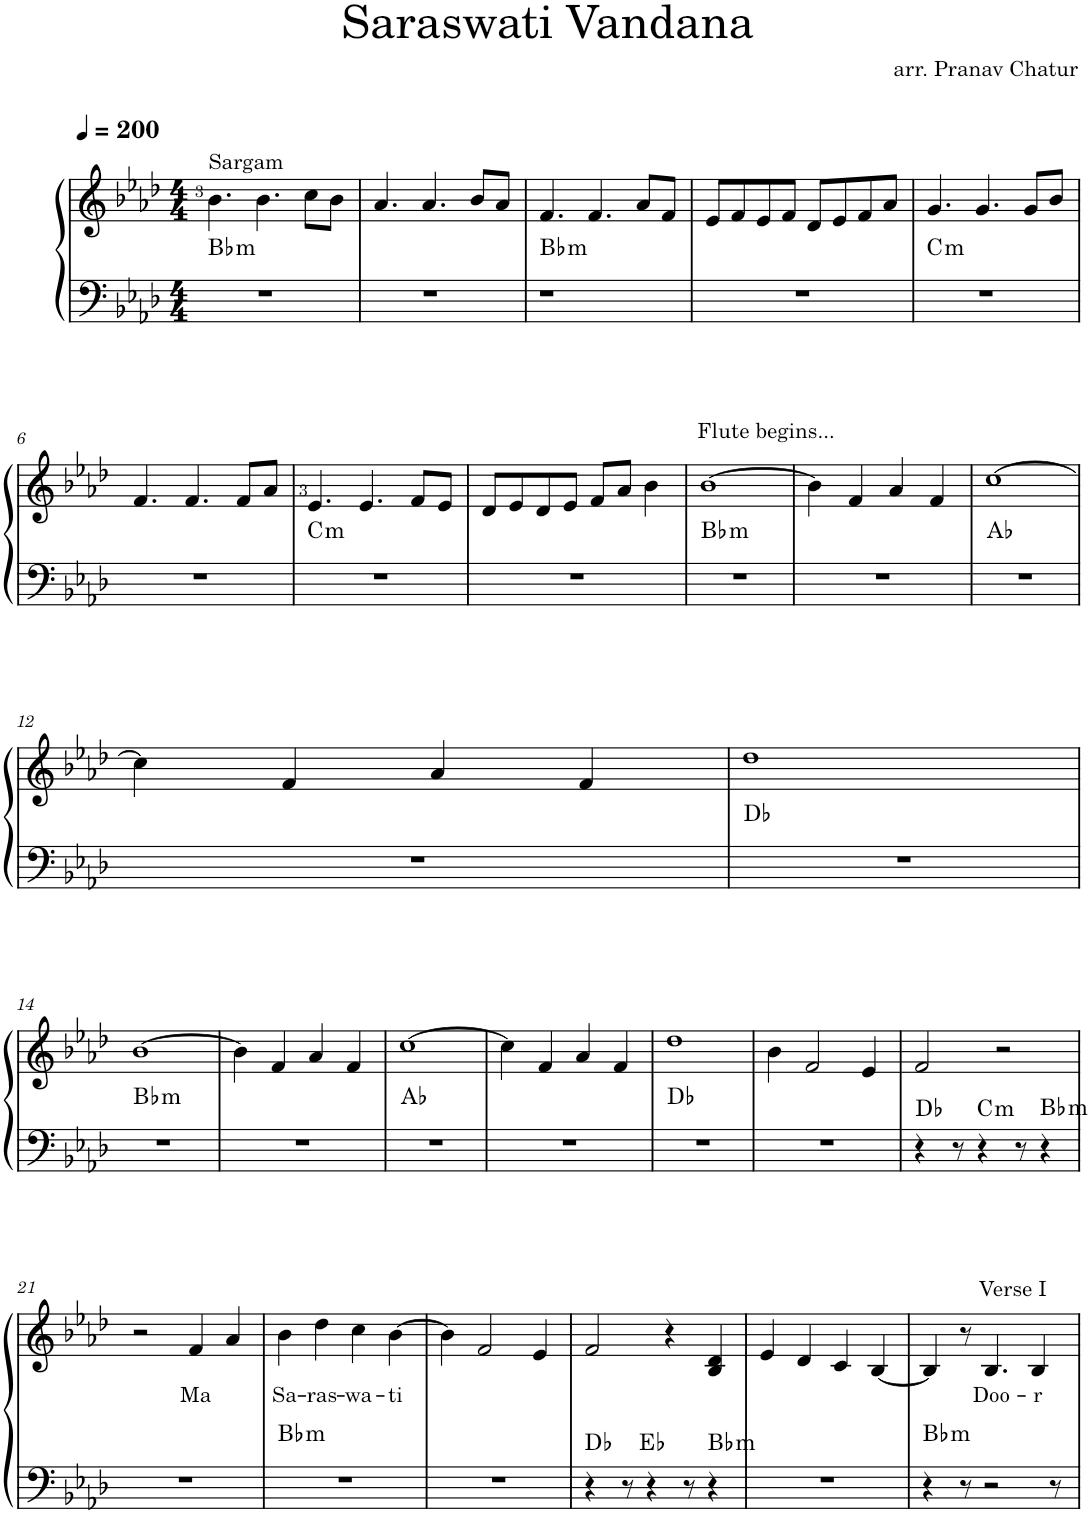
**kern	**kern	**text	**harte
*part1	*part1	*part1	*part1
*staff2	*staff1	*staff1	*
*I"Piano	*	*	*
*I'Pno.	*	*	*
*clefF4	*clefG2	*	*
*k[b-e-a-d-]	*k[b-e-a-d-]	*	*
*M4/4	*M4/4	*	*
*MM200	*MM200	*	*
=1	=1	=1	=1
!	!LO:TX:a:t=Sargam	!	!LO:H:kt=m
1r	4.b-\	.	Bb:min
.	4.b-\	.	.
.	8cc\L	.	.
.	8b-\J	.	.
=2	=2	=2	=2
1r	4.a-/	.	.
.	4.a-/	.	.
.	8b-/L	.	.
.	8a-/J	.	.
=3	=3	=3	=3
!	!	!	!LO:H:kt=m
1r	4.f/	.	Bb:min
.	4.f/	.	.
.	8a-/L	.	.
.	8f/J	.	.
=4	=4	=4	=4
1r	8e-/L	.	.
.	8f/	.	.
.	8e-/	.	.
.	8f/J	.	.
.	8d-/L	.	.
.	8e-/	.	.
.	8f/	.	.
.	8a-/J	.	.
=5	=5	=5	=5
!	!	!	!LO:H:kt=m
1r	4.g/	.	C:min
.	4.g/	.	.
.	8g/L	.	.
.	8b-/J	.	.
!!LO:LB:g=z
=6	=6	=6	=6
1r	4.f/	.	.
.	4.f/	.	.
.	8f/L	.	.
.	8a-/J	.	.
=7	=7	=7	=7
!	!	!	!LO:H:kt=m
1r	4.e-/	.	C:min
.	4.e-/	.	.
.	8f/L	.	.
.	8e-/J	.	.
=8	=8	=8	=8
1r	8d-/L	.	.
.	8e-/	.	.
.	8d-/	.	.
.	8e-/J	.	.
.	8f/L	.	.
.	8a-/J	.	.
.	4b-\	.	.
=9	=9	=9	=9
!	!LO:TX:a:t=Flute begins...	!	!LO:H:kt=m
1r	[1b-	.	Bb:min
=10	=10	=10	=10
1r	4b-\]	.	.
.	4f/	.	.
.	4a-/	.	.
.	4f/	.	.
=11	=11	=11	=11
1r	[1cc	.	Ab:maj
!!LO:LB:g=z
=12	=12	=12	=12
1r	4cc\]	.	.
.	4f/	.	.
.	4a-/	.	.
.	4f/	.	.
=13	=13	=13	=13
1r	1dd-	.	Db:maj
!!LO:LB:g=z
=14	=14	=14	=14
!	!	!	!LO:H:kt=m
1r	[1b-	.	Bb:min
=15	=15	=15	=15
1r	4b-\]	.	.
.	4f/	.	.
.	4a-/	.	.
.	4f/	.	.
=16	=16	=16	=16
1r	[1cc	.	Ab:maj
=17	=17	=17	=17
1r	4cc\]	.	.
.	4f/	.	.
.	4a-/	.	.
.	4f/	.	.
=18	=18	=18	=18
1r	1dd-	.	Db:maj
=19	=19	=19	=19
1r	4b-\	.	.
.	2f/	.	.
.	4e-/	.	.
=20	=20	=20	=20
*	*^	*	*
*	*	*^	*	*
4r	2f/	4.ryy	2.ryy	.	Db:maj
8r	.	.	.	.	.
!	!	!	!	!	!LO:H:kt=m
4r	.	2ryy	.	.	C:min
.	2r	.	.	.	.
8r	.	.	.	.	.
!	!	!	!	!	!LO:H:kt=m
4r	.	.	4ryy	.	Bb:min
.	.	8ryy	.	.	.
*	*v	*v	*v	*	*
!!LO:LB:g=z
=21	=21	=21	=21
1r	2r	.	.
!	!	!LO:LY:b	!
.	4f/	Ma	.
.	4a-/	.	.
=22	=22	=22	=22
!	!	!LO:LY:b	!LO:H:kt=m
1r	4b-\	Sa-	Bb:min
!	!	!LO:LY:b	!
.	4dd-\	-ras-	.
!	!	!LO:LY:b	!
.	4cc\	-wa-	.
!	!	!LO:LY:b	!
.	[4b-\	-ti	.
=23	=23	=23	=23
1r	4b-\]	.	.
.	2f/	.	.
.	4e-/	.	.
=24	=24	=24	=24
*	*^	*	*
4r	2f/	4.ryy	.	Db:maj
8r	.	.	.	.
4r	.	2ryy	.	Eb:maj
.	4r	.	.	.
8r	.	.	.	.
!	!	!	!	!LO:H:kt=m
4r	4B-/ 4d-/	.	.	Bb:min
.	.	8ryy	.	.
*	*v	*v	*	*
=25	=25	=25	=25
1r	4e-/	.	.
.	4d-/	.	.
.	4c/	.	.
.	[4B-/	.	.
=26	=26	=26	=26
!	!	!	!LO:H:kt=m
4r	4B-/]	.	Bb:min
8r	8r	.	.
!	!LO:TX:a:t=Verse I	!	!
!	!	!LO:LY:b	!
2r	4.B-/	Doo-	.
!	!	!LO:LY:b	!
.	4B-/	-r	.
8r	.	.	.
=	=	=	=
*-	*-	*-	*-
